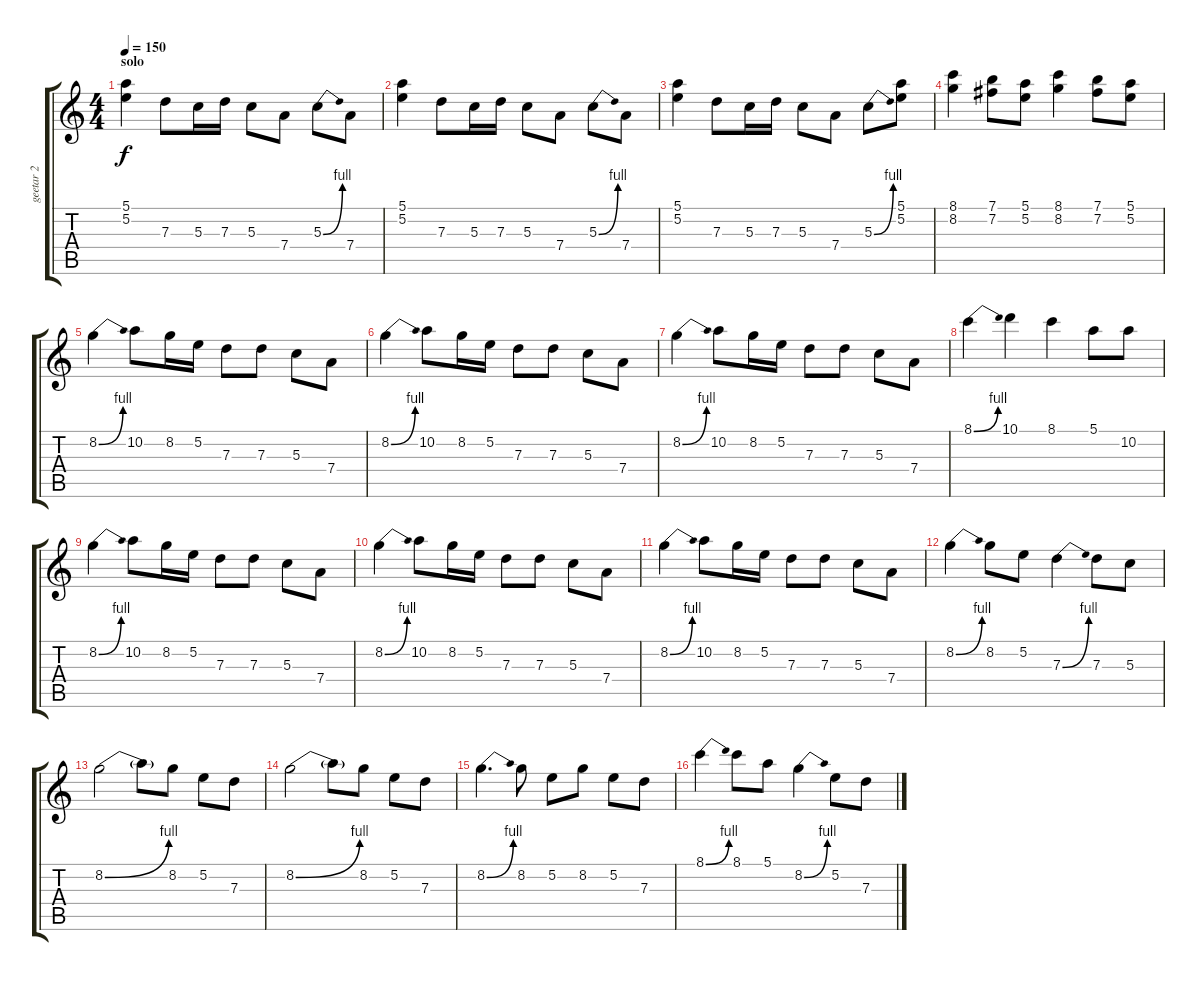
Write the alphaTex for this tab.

\track ("geetar 2" "geetar 2") {instrument distortionguitar}
\staff {score tabs}
\tuning (E4 B3 G3 D3 A2 E2) {hide}
\ts (4 4)
\section ("" "solo")
\tempo 150
\clef g2
\ks c
(5.1 5.2).4{dy f} 7.3.8 5.3.16 7.3.16 5.3.8 7.4.8 5.3{be (bend 0 0 60 4)}.8 7.4.8 |
(5.1 5.2).4 7.3.8 5.3.16 7.3.16 5.3.8 7.4.8 5.3{be (bend 0 0 60 4)}.8 7.4.8 |
(5.1 5.2).4 7.3.8 5.3.16 7.3.16 5.3.8 7.4.8 5.3{be (bend 0 0 60 4)}.8 (5.1 5.2).8 |
(8.1 8.2).4 (7.1 7.2).8 (5.1 5.2).8 (8.1 8.2).4 (7.1 7.2).8 (5.1 5.2).8 |
8.2{be (bend 0 0 60 4)}.4 10.2.8 8.2.16 5.2.16 7.3.8 7.3.8 5.3.8 7.4.8 |
8.2{be (bend 0 0 60 4)}.4 10.2.8 8.2.16 5.2.16 7.3.8 7.3.8 5.3.8 7.4.8 |
8.2{be (bend 0 0 60 4)}.4 10.2.8 8.2.16 5.2.16 7.3.8 7.3.8 5.3.8 7.4.8 |
8.1{be (bend 0 0 60 4)}.4 10.1.4 8.1.4 5.1.8 10.2.8 |
8.2{be (bend 0 0 60 4)}.4 10.2.8 8.2.16 5.2.16 7.3.8 7.3.8 5.3.8 7.4.8 |
8.2{be (bend 0 0 60 4)}.4 10.2.8 8.2.16 5.2.16 7.3.8 7.3.8 5.3.8 7.4.8 |
8.2{be (bend 0 0 60 4)}.4 10.2.8 8.2.16 5.2.16 7.3.8 7.3.8 5.3.8 7.4.8 |
8.2{be (bend 0 0 60 4)}.4 8.2.8 5.2.8 7.3{be (bend 0 0 60 4)}.4 7.3.8 5.3.8 |
8.2{be (bend 0 0 60 4)}.2 8.2{t}.8 8.2.8 5.2.8 7.3.8 |
8.2{be (bend 0 0 60 4)}.2 8.2{t}.8 8.2.8 5.2.8 7.3.8 |
8.2{be (bend 0 0 60 4)}.4{d} 8.2.8 5.2.8 8.2.8 5.2.8 7.3.8 |
8.1{be (bend 0 0 60 4)}.4 8.1.8 5.1.8 8.2{be (bend 0 0 60 4)}.4 5.2.8 7.3.8
